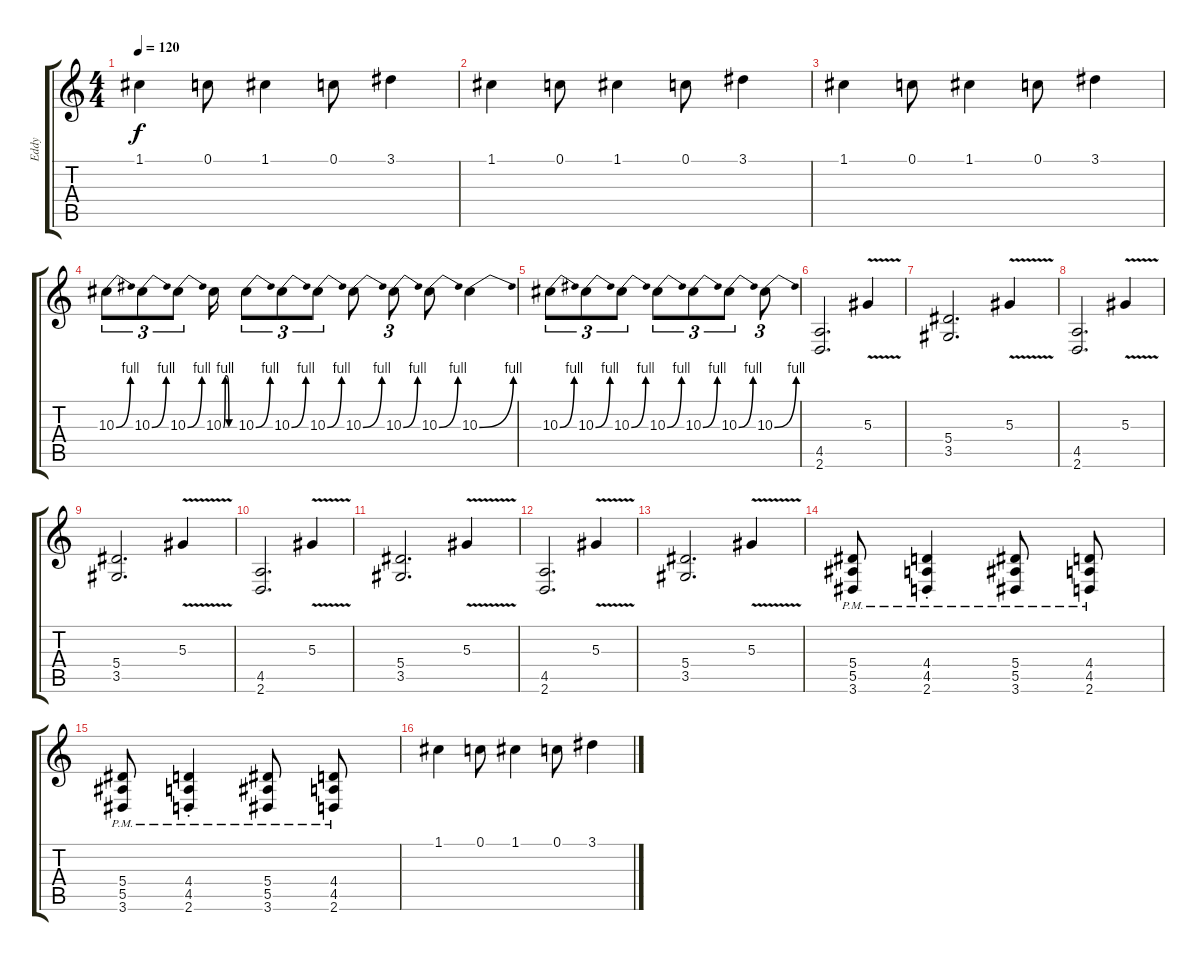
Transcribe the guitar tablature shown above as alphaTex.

\track ("Eddy" "Eddy") {instrument distortionguitar}
\staff {score tabs}
\tuning (C4 G3 Eb3 Bb2 F2 C2) {hide}
\ts (4 4)
\tempo 120
\clef g2
\ks c
1.1.4{dy f} 0.1.8 1.1.4 0.1.8 3.1.4 |
1.1.4 0.1.8 1.1.4 0.1.8 3.1.4 |
1.1.4 0.1.8 1.1.4 0.1.8 3.1.4 |
10.3{be (bend 0 0 60 4)}.8{tu (3 2)} 10.3{be (bend 0 0 60 4)}.8{tu (3 2)} 10.3{be (bend 0 0 60 4)}.8{tu (3 2)} 10.3{be (custom 0 0 10 4 20 4 30 0 60 0)}.16 10.3{be (bend 0 0 60 4)}.8{tu (3 2)} 10.3{be (bend 0 0 60 4)}.8{tu (3 2)} 10.3{be (bend 0 0 60 4)}.8{tu (3 2)} 10.3{be (bend 0 0 60 4)}.8 10.3{be (bend 0 0 60 4)}.8{tu (3 2)} 10.3{be (bend 0 0 60 4)}.8 10.3{be (bend 0 0 60 4)}.4 |
10.3{be (bend 0 0 60 4)}.8{tu (3 2)} 10.3{be (bend 0 0 60 4)}.8{tu (3 2)} 10.3{be (bend 0 0 60 4)}.8{tu (3 2)} 10.3{be (bend 0 0 60 4)}.8{tu (3 2)} 10.3{be (bend 0 0 60 4)}.8{tu (3 2)} 10.3{be (bend 0 0 60 4)}.8{tu (3 2)} 10.3{be (bend 0 0 60 4)}.8{tu (3 2)} |
(4.5 2.6).2{d} 5.3{v}.4 |
(5.4 3.5).2{d} 5.3{v}.4 |
(4.5 2.6).2{d} 5.3{v}.4 |
(5.4 3.5).2{d} 5.3{v}.4 |
(4.5 2.6).2{d} 5.3{v}.4 |
(5.4 3.5).2{d} 5.3{v}.4 |
(4.5 2.6).2{d} 5.3{v}.4 |
(5.4 3.5).2{d} 5.3{v}.4 |
(5.4{pm} 5.5 3.6).8 (4.4{pm st} 4.5{st} 2.6{st}).4 (5.4{pm} 5.5 3.6).8 (4.4{pm} 4.5 2.6).8 |
(5.4{pm} 5.5 3.6).8 (4.4{pm st} 4.5{st} 2.6{st}).4 (5.4{pm} 5.5 3.6).8 (4.4{pm} 4.5 2.6).8 |
1.1.4{volume 6} 0.1.8 1.1.4 0.1.8 3.1.4
